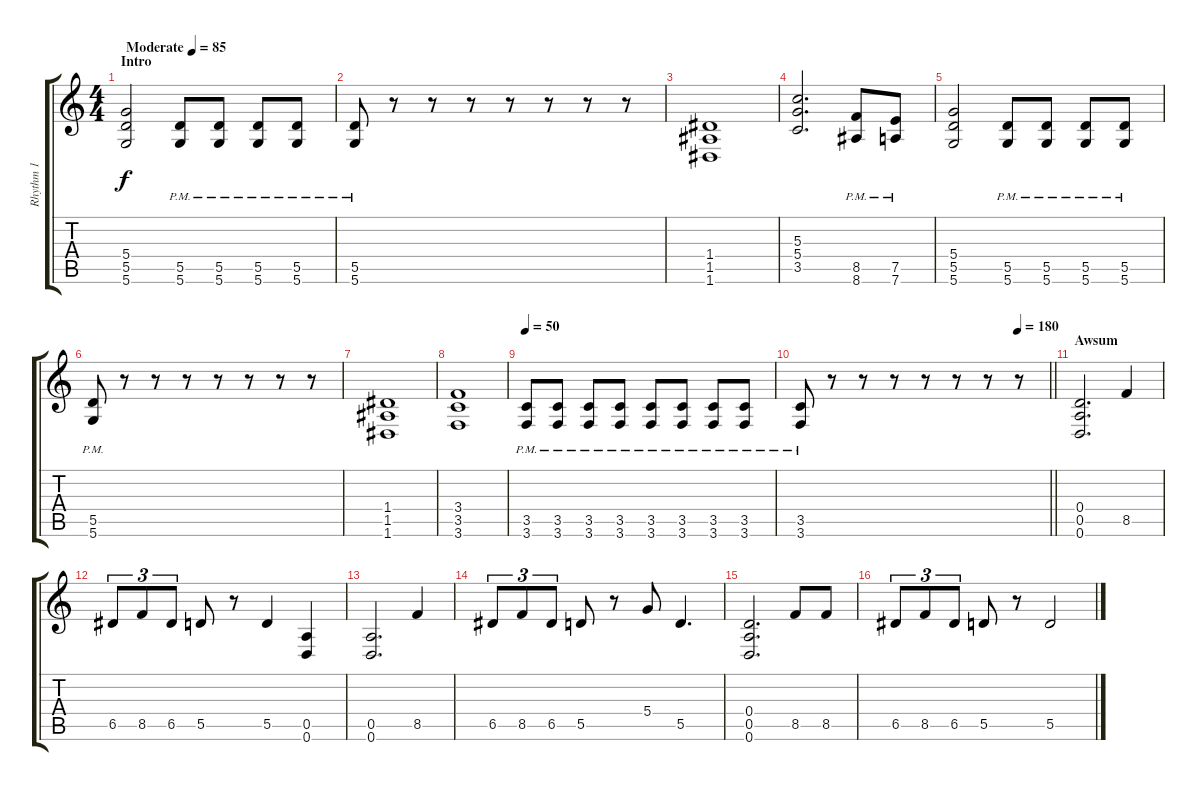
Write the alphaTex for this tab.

\track ("Rhythm 1" "Rhythm 1") {instrument distortionguitar}
\staff {score tabs}
\tuning (E4 B3 G3 D3 A2 D2) {hide}
\ts (4 4)
\section ("" "Intro")
\tempo (85 "Moderate")
\clef g2
\ks c
(5.4 5.5 5.6).2{dy f instrument distortionguitar} (5.5{pm} 5.6{pm}).8 (5.5{pm} 5.6{pm}).8 (5.5{pm} 5.6{pm}).8 (5.5{pm} 5.6{pm}).8 |
(5.5{pm} 5.6{pm}).8 r.8 r.8 r.8 r.8 r.8 r.8 r.8 |
(1.4 1.5 1.6).1 |
(5.3 5.4 3.5).2{d} (8.5{pm} 8.6{pm}).8 (7.5{pm} 7.6{pm}).8 |
(5.4 5.5 5.6).2 (5.5{pm} 5.6{pm}).8 (5.5{pm} 5.6{pm}).8 (5.5{pm} 5.6{pm}).8 (5.5{pm} 5.6{pm}).8 |
(5.5{pm} 5.6{pm}).8 r.8 r.8 r.8 r.8 r.8 r.8 r.8 |
(1.4 1.5 1.6).1 |
(3.4 3.5 3.6).1 |
\tempo 50
(3.5{pm} 3.6{pm}).8 (3.5{pm} 3.6{pm}).8 (3.5{pm} 3.6{pm}).8 (3.5{pm} 3.6{pm}).8 (3.5{pm} 3.6{pm}).8 (3.5{pm} 3.6{pm}).8 (3.5{pm} 3.6{pm}).8 (3.5{pm} 3.6{pm}).8 |
\tempo (180 0.875)
\barLineRight lightlight
(3.5{pm} 3.6{pm}).8 r.8 r.8 r.8 r.8 r.8 r.8 r.8 |
\section ("" "Awsum")
(0.4 0.5 0.6).2{d} 8.5.4 |
6.5.8{tu (3 2)} 8.5.8{tu (3 2)} 6.5.8{tu (3 2)} 5.5.8 r.8 5.5.4 (0.5 0.6).4 |
(0.5 0.6).2{d} 8.5.4 |
6.5.8{tu (3 2)} 8.5.8{tu (3 2)} 6.5.8{tu (3 2)} 5.5.8 r.8 5.4.8 5.5.4{d} |
(0.4 0.5 0.6).2{d} 8.5.8 8.5.8 |
6.5.8{tu (3 2)} 8.5.8{tu (3 2)} 6.5.8{tu (3 2)} 5.5.8 r.8 5.5.2
